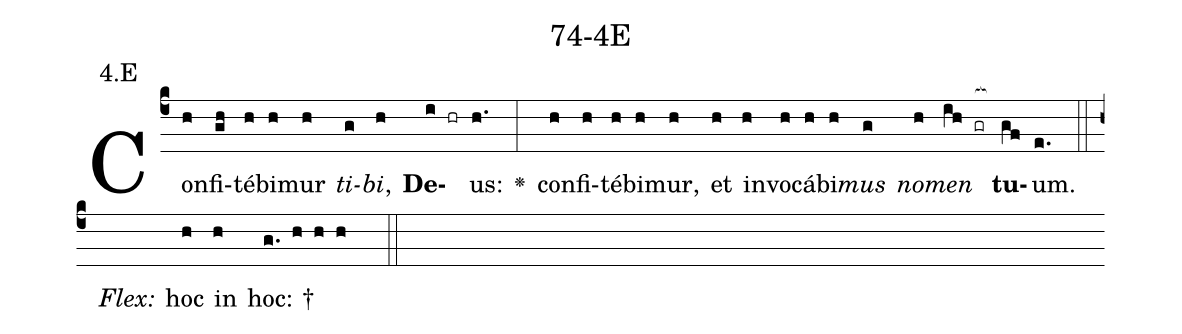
name: 74-4E;
annotation: 4.E;
%%
(c4)Con(h)fi(gh)té(h)bi(h)mur(h) <i>ti</i>(g)<i>bi</i>,(h) <b>De</b>(i hr)us:(h.) <v>\greheightstar</v>(:) con(h)fi(h)té(h)bi(h)mur,(h) et(h) in(h)vo(h)cá(h)bi(h)<i>mus</i>(g) <i>no</i>(h)<i>men</i>(ih gr[ocb:1{]) <b>tu</b>(gf[ocb:0}])um.(e.) (::)
<i>Flex:</i>()  hoc(h) in(h) hoc: †(g. h h h  ::)

%E(h) u(g) o(h) u(ih) a(gf) e.(e.) (::)
